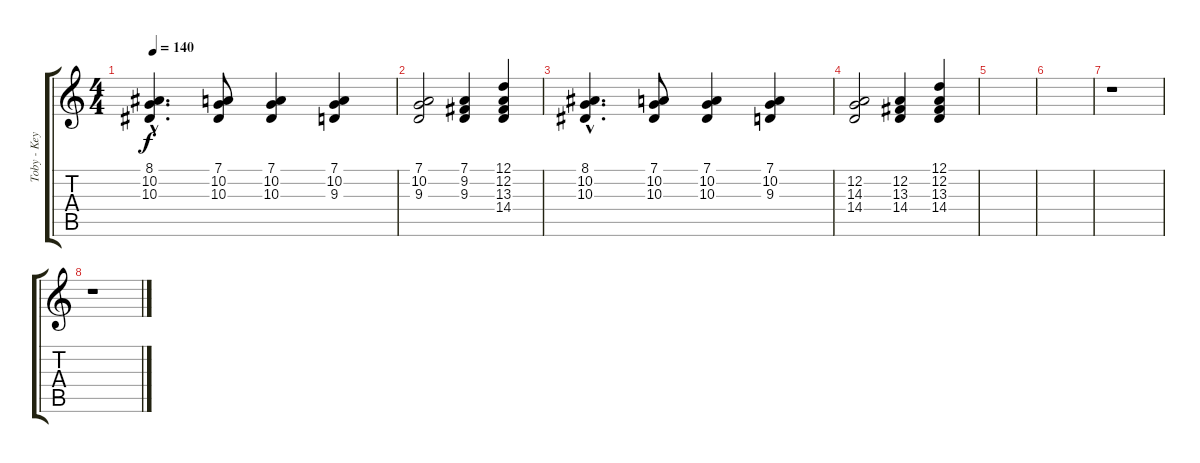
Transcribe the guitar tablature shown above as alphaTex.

\track ("Toby - Keyboard Lead" "Toby - Key") {instrument churchorgan}
\staff {score tabs}
\tuning (D4 A3 F3 C3 G2 D2) {hide}
\ts (4 4)
\tempo 140
\clef g2
\ks c
(8.1{hac} 10.2{hac} 10.3{hac}).4{d dy f} (7.1 10.2 10.3).8 (7.1 10.2 10.3).4 (7.1 10.2 9.3).4 |
(7.1 10.2 9.3).2 (7.1 9.2 9.3).4 (12.1 12.2 13.3 14.4).4 |
(8.1{hac} 10.2{hac} 10.3{hac}).4{d} (7.1 10.2 10.3).8 (7.1 10.2 10.3).4 (7.1 10.2 9.3).4 |
(12.2 14.3 14.4).2 (12.2 13.3 14.4).4 (12.1 12.2 13.3 14.4).4 |
|
|
r.1 |
r.1
